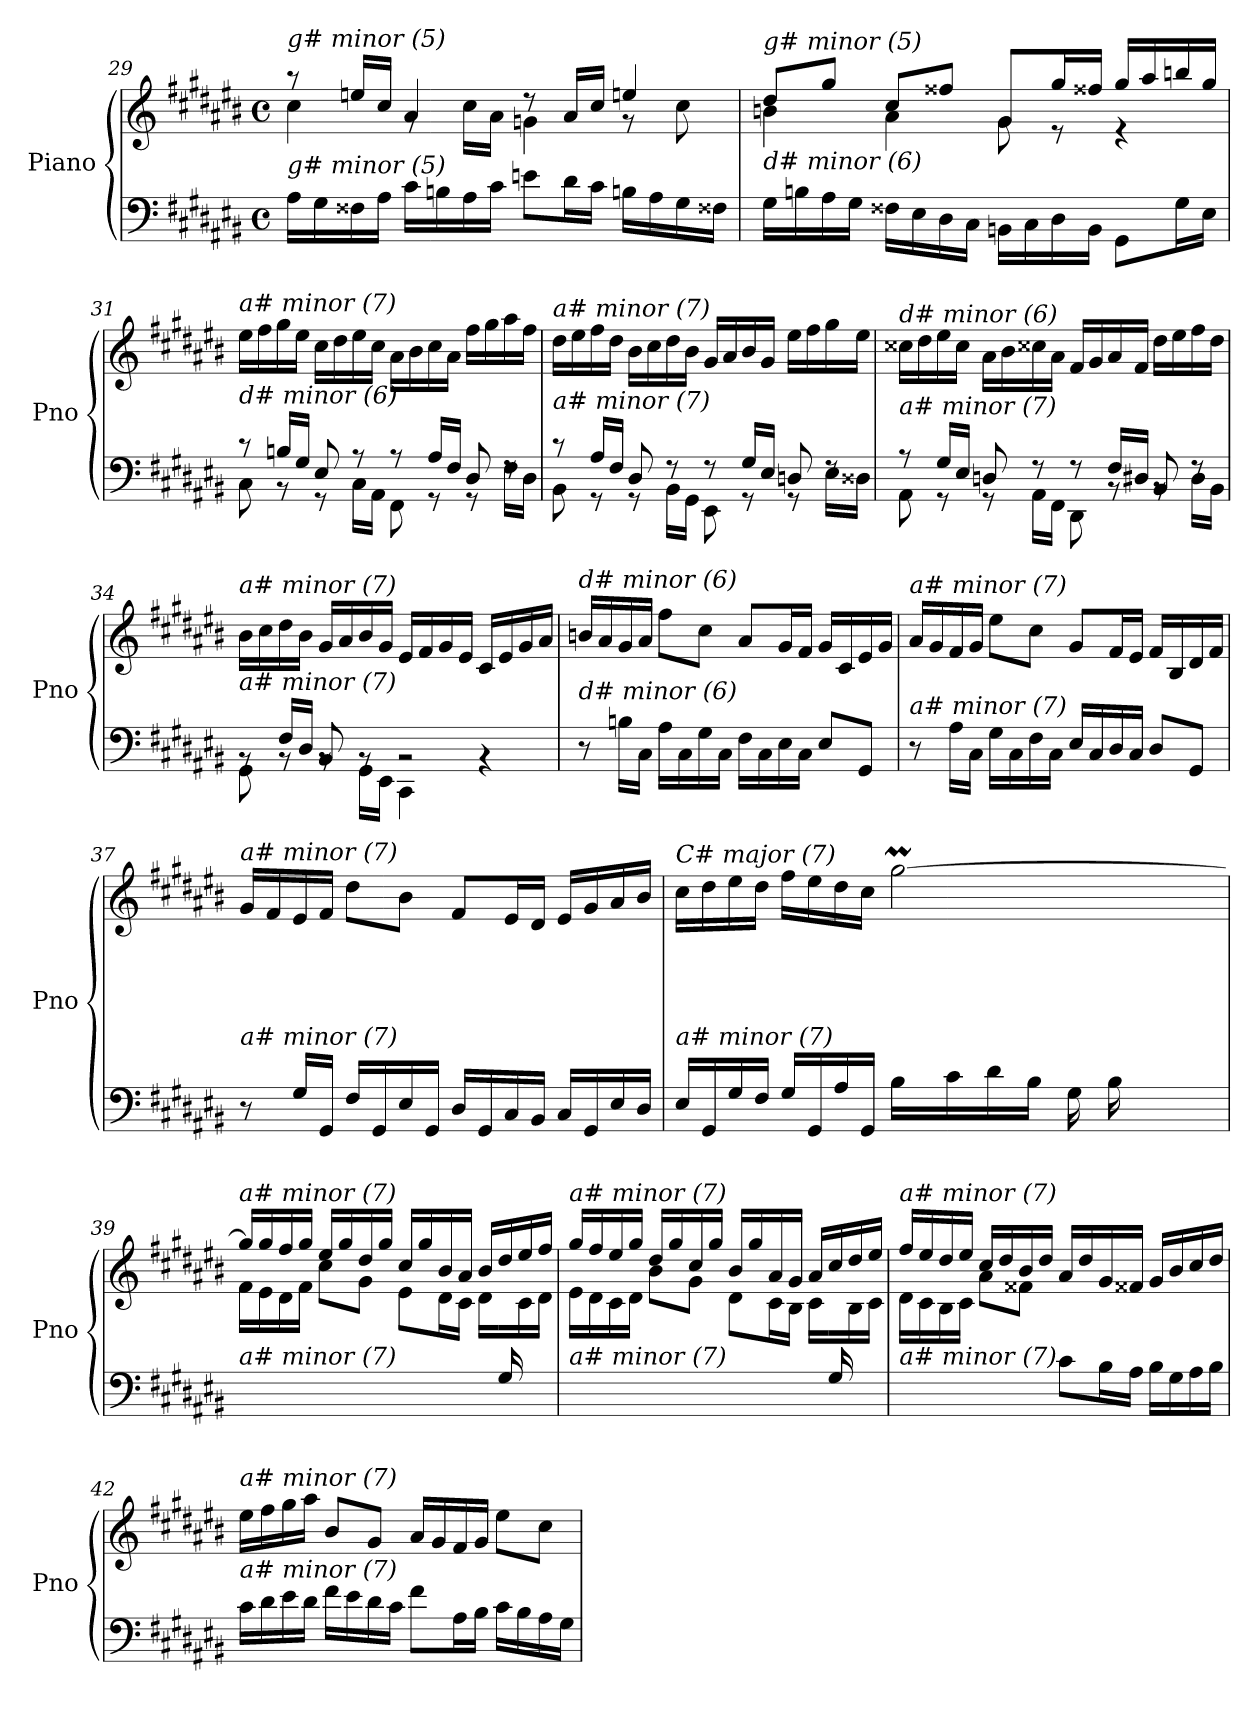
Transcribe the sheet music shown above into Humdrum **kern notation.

**kern	**kern
*part1	*part1
*staff2	*staff1
*I"Piano	*
*I'Pno	*
!!LO:LB:g=z
*clefF4	*clefG2
*k[f#c#g#d#a#e#b#]	*k[f#c#g#d#a#e#b#]
*M4/4	*M4/4
*met(c)	*met(c)
=29	=29
*	*^
!	!LO:TX:i:t=g# minor (5)	!
!LO:TX:i:t=g# minor (5)	!	!
16A#\LL	8r	4cc#\
16G#\	.	.
16F##X\	16een/LL	.
16A#\JJ	16cc#/JJ	.
16c#\LL	4a#/	8rg
16Bn\	.	.
16A#\	.	16cc#\LL
16c#\JJ	.	16a#\JJ
8en\L	8r	4gni\
16d#\L	16a#/LL	.
16c#\JJ	16cc#/JJ	.
16Bn\LL	4een/	8r
16A#\	.	.
16G#\	.	8cc#\
16F##X\JJ	.	.
=30	=30	=30
!	!LO:TX:i:t=g# minor (5)	!
!LO:TX:i:t=d# minor (6)	!	!
16G#\LL	8dd#/L	4bn\
16Bn\	.	.
16A#\	8gg#/J	.
16G#\JJ	.	.
16F##Xj\LL	8cc#/L	4a#\
16E#\	.	.
16D#\	8ff##X/J	.
16C#\JJ	.	.
16BBn\LL	8g#/L	8g#\
16C#\	.	.
16D#\	16gg#/L	8r
16BB\JJ	16ff##X/JJ	.
8GG#\L	16gg#/LL	4r
.	16aa#/	.
16G#\L	16bbn/	.
16E#\JJ	16gg#/JJ	.
*	*v	*v
!!LO:PB:g=z
=31	=31
*^	*
!	!	!LO:TX:i:t=a# minor (7)
!LO:TX:i:t=d# minor (6)	!	!
8r	8C#\	16ee#\LL
.	.	16ff#\
16Bn/LL	8r	16gg#\
16G#/JJ	.	16ee#\JJ
8E#/	8r	16cc#\LL
.	.	16dd#\
8r	16C#\LL	16ee#\
.	16AA#\JJ	16cc#\JJ
8r	8FF#\	16a#\LL
.	.	16b#\
16A#/LL	8r	16cc#\
16F#/JJ	.	16a#\JJ
8D#/	8r	16ff#\LL
.	.	16gg#\
8rF	16F#\LL	16aa#\
.	16D#\JJ	16ff#\JJ
=32	=32	=32
!	!	!LO:TX:i:t=a# minor (7)
!LO:TX:i:t=a# minor (7)	!	!
8r	8BB#\	16dd#\LL
.	.	16ee#\
16A#/LL	8r	16ff#\
16F#/JJ	.	16dd#\JJ
8D#/	8r	16b#\LL
.	.	16cc#\
8r	16BB#\LL	16dd#\
.	16GG#\JJ	16b#\JJ
8r	8EE#\	16g#/LL
.	.	16a#/
16G#/LL	8r	16b#/
16E#/JJ	.	16g#/JJ
8Dni/	8r	16ee#\LL
.	.	16ff#\
8rF	16E#\LL	16gg#\
.	16D##Xi\JJ	16ee#\JJ
=33	=33	=33
!	!	!LO:TX:i:t=d# minor (6)
!LO:TX:i:t=a# minor (7)	!	!
8r	8AA#\	16cc##X\LL
.	.	16dd#\
16G#/LL	8r	16ee#\
16E#/JJ	.	16cc##\JJ
8Dni/	8r	16a#\LL
.	.	16b#\
8r	16AA#\LL	16cc##X\
.	16FF#\JJ	16a#\JJ
8r	8DD#\	16f#/LL
.	.	16g#/
16F#/LL	8rBB	16a#/
16D#/JJ	.	16f#/JJ
8BB#/	8rBB	16dd#\LL
.	.	16ee#\
8rF	16D#\LL	16ff#\
.	16BB#\JJ	16dd#\JJ
!!LO:LB:g=z
=34	=34	=34
!	!	!LO:TX:i:t=a# minor (7)
!LO:TX:i:t=a# minor (7)	!	!
8rBB	8GG#\	16b#\LL
.	.	16cc#\
16F#/LL	8rBB	16dd#\
16D#/JJ	.	16b#\JJ
8BB#/	8rBB	16g#/LL
.	.	16a#/
8rBB	16GG#\LL	16b#/
.	16EE#\JJ	16g#/JJ
2rBB	4CC#\	16e#/LL
.	.	16f#/
.	.	16g#/
.	.	16e#/JJ
.	4rBB	16c#/LL
.	.	16e#/
.	.	16g#/
.	.	16a#/JJ
*v	*v	*
=35	=35
!	!LO:TX:i:t=d# minor (6)
!LO:TX:i:t=d# minor (6)	!
8r	16bn/LL
.	16a#/
16Bn\LL	16g#/
16C#\JJ	16a#/JJ
16A#\LL	8ff#\L
16C#\	.
16G#\	8cc#\J
16C#\JJ	.
16F#\LL	8a#/L
16C#\	.
16E#\	16g#/L
16C#\JJ	16f#/JJ
8E#/L	16g#/LL
.	16c#/
8GG#/J	16e#/
.	16g#/JJ
=36	=36
!	!LO:TX:i:t=a# minor (7)
!LO:TX:i:t=a# minor (7)	!
8r	16a#/LL
.	16g#/
16A#\LL	16f#/
16C#\JJ	16g#/JJ
16G#\LL	8ee#\L
16C#\	.
16F#\	8cc#\J
16C#\JJ	.
16E#/LL	8g#/L
16C#/	.
16D#/	16f#/L
16C#/JJ	16e#/JJ
8D#/L	16f#/LL
.	16B#/
8GG#/J	16d#/
.	16f#/JJ
!!LO:LB:g=z
=37	=37
!	!LO:TX:i:t=a# minor (7)
!LO:TX:i:t=a# minor (7)	!
8r	16g#/LL
.	16f#/
16G#/LL	16e#/
16GG#/JJ	16f#/JJ
16F#/LL	8dd#\L
16GG#/	.
16E#/	8b#\J
16GG#/JJ	.
16D#/LL	8f#/L
16GG#/	.
16C#/	16e#/L
16BB#/JJ	16d#/JJ
16C#/LL	16e#/LL
16GG#/	16g#/
16E#/	16a#/
16D#/JJ	16b#/JJ
=38	=38
*^	*^
*	*	*	*^
!	!	!LO:TX:i:t=C# major (7)	!	!
!LO:TX:i:t=a# minor (7)	!	!	!	!
2ryy	16E#/LL	16cc#\LL	2ryy	2..ryy
.	16GG#/	16dd#\	.	.
.	16G#/	16ee#\	.	.
.	16F#/JJ	16dd#\JJ	.	.
.	16G#/LL	16ff#\LL	.	.
.	16GG#/	16ee#\	.	.
.	16A#/	16dd#\	.	.
.	16GG#/JJ	16cc#\JJ	.	.
2ryy	16B#\LL	[2gg#M\	32aa#!yy	.
.	.	.	32gg#!yy	.
.	16c#\	.	32ff##X!jyy	.
.	.	.	32gg#!yy	.
.	16d#\	.	32aa#!yy	.
.	.	.	32gg#!yy	.
.	16B#\JJ	.	32aa#!yy	.
.	.	.	32gg#!yy	.
.	16G#\LL	.	32aa#!yy	.
.	.	.	32gg#!yy	.
.	16B#\	.	32aa#!yy	.
.	.	.	32gg#!yy	.
.	8ryy	.	32aa#!yy	16d#\
.	.	.	32gg#!yy	.
.	.	.	32aa#!yy	16e#\JJ
.	.	.	32gg#!yy	.
*v	*v	*	*	*
*	*	*v	*v
=39	=39	=39
!	!LO:TX:i:t=a# minor (7)	!
!LO:TX:i:t=a# minor (7)	!	!
2ryy	16gg#/LL]	16f#\LL
.	16gg#/	16e#\
.	16ff#/	16d#\
.	16gg#/JJ	16f#\JJ
.	16ee#/LL	8cc#\L
.	16gg#/	.
.	16dd#/	8g#\J
.	16gg#/JJ	.
4ryy	16cc#/LL	8e#\L
.	16gg#/	.
.	16b#/	16d#\L
.	16a#/JJ	16c#\JJ
16ryy	16b#/LL	16d#\LL
16G#/	16dd#/	16ryy
8ryy	16ee#/	16c#\
.	16ff#/JJ	16d#\JJ
!!LO:LB:g=z	!!
=40	=40	=40
!	!LO:TX:i:t=a# minor (7)	!
!LO:TX:i:t=a# minor (7)	!	!
2ryy	16gg#/LL	16e#\LL
.	16ff#/	16d#\
.	16ee#/	16c#\
.	16gg#/JJ	16d#\JJ
.	16dd#/LL	8b#\L
.	16gg#/	.
.	16cc#/	8g#\J
.	16gg#/JJ	.
4ryy	16b#/LL	8d#\L
.	16gg#/	.
.	16a#/	16c#\L
.	16g#/JJ	16B#\JJ
16ryy	16a#/LL	16c#\LL
16G#/	16cc#/	16ryy
8ryy	16dd#/	16B#\
.	16ee#/JJ	16c#\JJ
=41	=41	=41
!	!LO:TX:i:t=a# minor (7)	!
!LO:TX:i:t=a# minor (7)	!	!
2ryy	16ff#/LL	16d#\LL
.	16ee#/	16c#\
.	16dd#/	16B#\
.	16ee#/JJ	16c#\JJ
.	16cc#/LL	8a#\L
.	16dd#/	.
.	16b#/	8f##X\J
.	16dd#/JJ	.
8c#\L	16a#/LL	2ryy
.	16dd#/	.
16B#\L	16g#/	.
16A#\JJ	16f##X/JJ	.
16B#\LL	16g#/LL	.
16G#\	16b#/	.
16A#\	16cc#/	.
16B#\JJ	16dd#/JJ	.
*	*v	*v
=42	=42
!	!LO:TX:i:t=a# minor (7)
!LO:TX:i:t=a# minor (7)	!
16c#\LL	16ee#\LL
16d#\	16ff#\
16e#\	16gg#\
16d#\JJ	16aa#\JJ
16f#\LL	8b#/L
16e#\	.
16d#\	8g#/J
16c#\JJ	.
8f#\L	16a#/LL
.	16g#/
16A#\L	16f#/
16B#\JJ	16g#/JJ
16c#\LL	8ee#\L
16B#\	.
16A#\	8cc#\J
16G#\JJ	.
=	=
*-	*-
